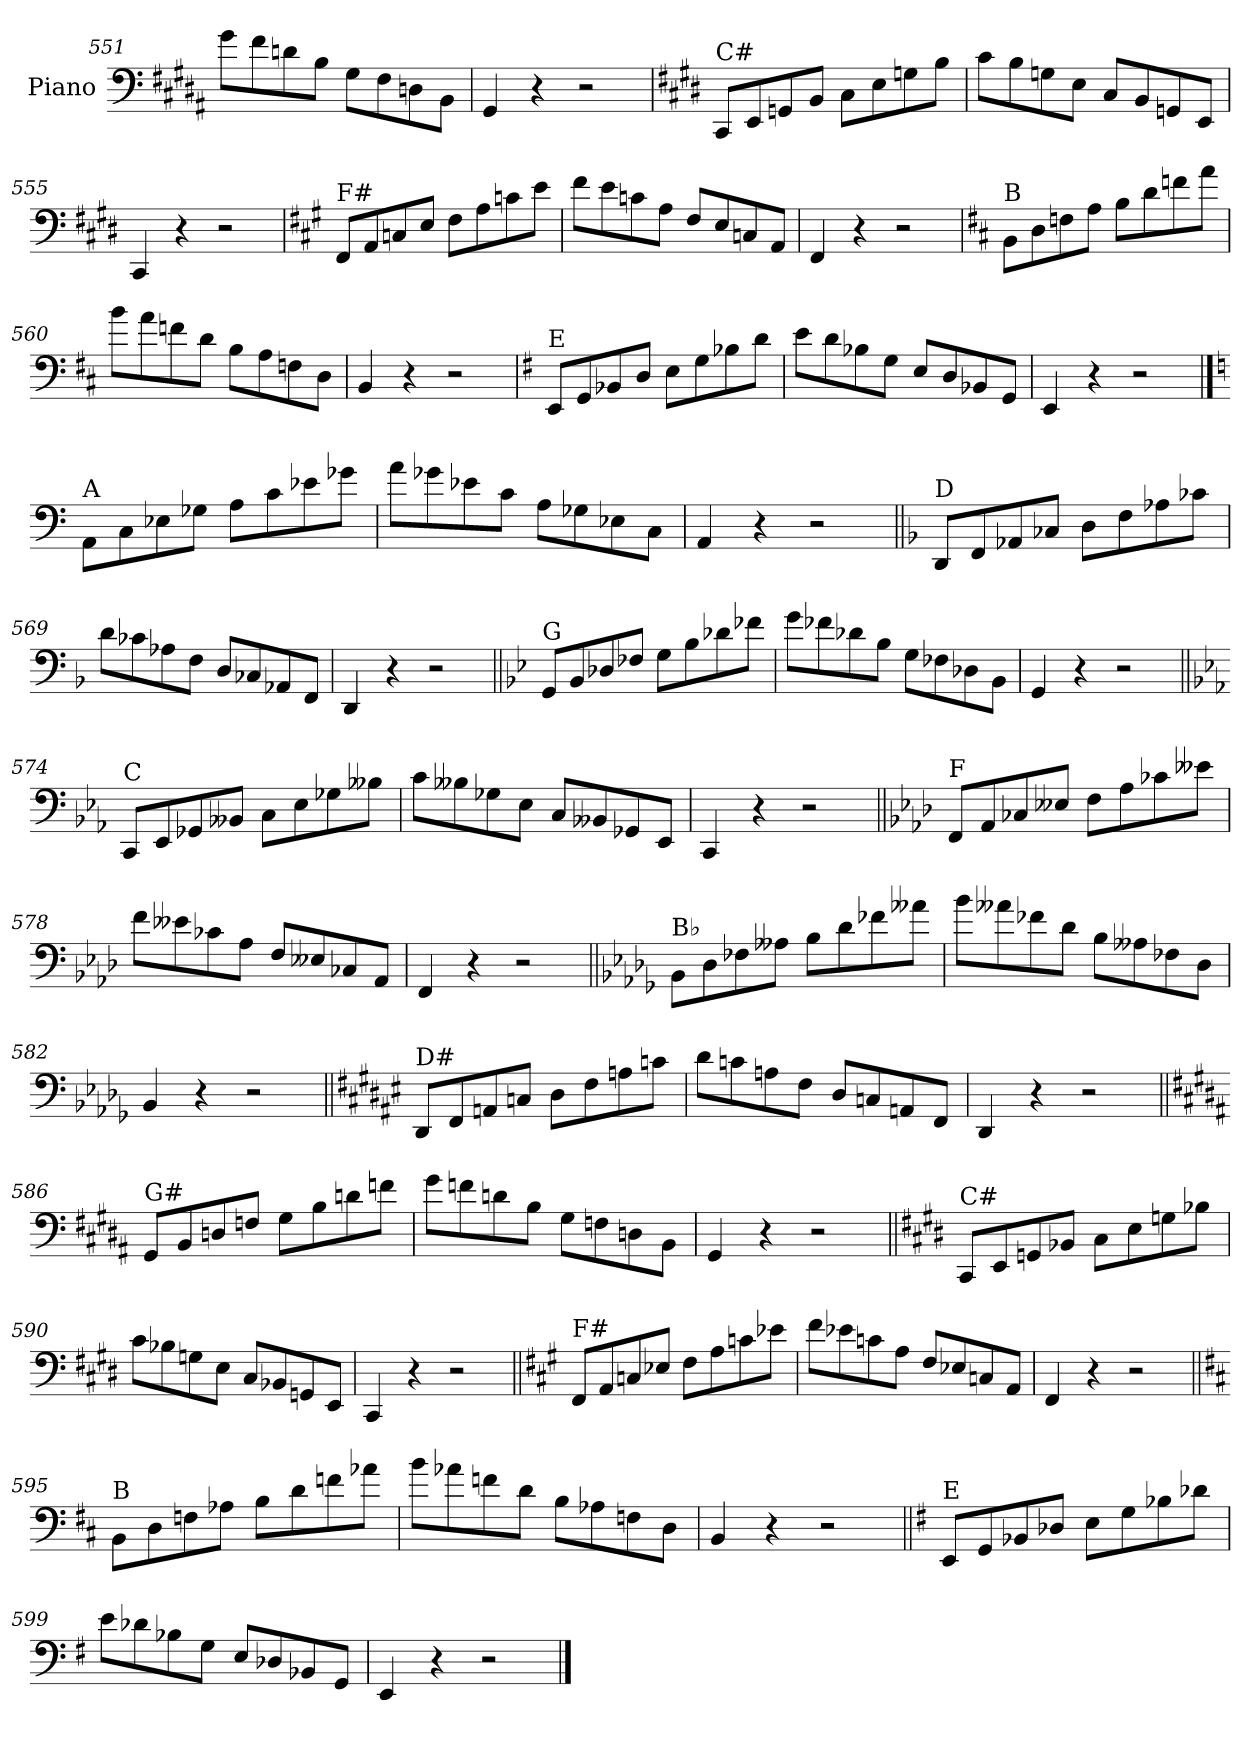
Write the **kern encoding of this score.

**kern
*part1
*staff1
*I"Piano
*I'Pno.
*clefF4
*k[f#c#g#d#a#]
=551
8g#\L
8f#\
8dn\
8B\J
8G#\L
8F#\
8Dn\
8BB\J
=552
4GG#/
4r
2r
!!LO:LB:g=z
=553
*k[f#c#g#d#]
!LO:TX:a:t=C#
8CC#/L
8EE/
8GGn/
8BB/J
8C#\L
8E\
8Gn\
8B\J
=554
8c#\L
8B\
8Gn\
8E\J
8C#/L
8BB/
8GGn/
8EE/J
=555
4CC#/
4r
2r
=556
*k[f#c#g#]
!LO:TX:a:t=F#
8FF#/L
8AA/
8Cn/
8E/J
8F#\L
8A\
8cn\
8e\J
=557
8f#\L
8e\
8cn\
8A\J
8F#/L
8E/
8Cn/
8AA/J
=558
4FF#/
4r
2r
!!LO:LB:g=z
=559
*k[f#c#]
!LO:TX:a:t=B
8BB\L
8D\
8Fn\
8A\J
8B\L
8d\
8fn\
8a\J
=560
8b\L
8a\
8fn\
8d\J
8B\L
8A\
8Fn\
8D\J
=561
4BB/
4r
2r
=562
*k[f#]
!LO:TX:a:t=E
8EE/L
8GG/
8BB-X/
8D/J
8E\L
8G\
8B-X\
8d\J
=563
8e\L
8d\
8B-X\
8G\J
8E/L
8D/
8BB-X/
8GG/J
=564
4EE/
4r
2r
!!LO:PB:g=z
==565
*k[]
!LO:TX:a:t=A
8AA\L
8C\
8E-X\
8G-X\J
8A\L
8c\
8e-X\
8g-X\J
=566
8a\L
8g-X\
8e-X\
8c\J
8A\L
8G-X\
8E-X\
8C\J
=567
4AA/
4r
2r
=568||
*k[b-]
!LO:TX:a:t=D
8DD/L
8FF/
8AA-X/
8C-X/J
8D\L
8F\
8A-X\
8c-X\J
=569
8d\L
8c-X\
8A-X\
8F\J
8D/L
8C-X/
8AA-X/
8FF/J
=570
4DD/
4r
2r
!!LO:LB:g=z
=571||
*k[b-e-]
!LO:TX:a:t=G
8GG/L
8BB-/
8D-X/
8F-X/J
8G\L
8B-\
8d-X\
8f-X\J
=572
8g\L
8f-X\
8d-X\
8B-\J
8G\L
8F-X\
8D-X\
8BB-\J
=573
4GG/
4r
2r
=574||
*k[b-e-a-]
!LO:TX:a:t=C
8CC/L
8EE-/
8GG-X/
8BB--X/J
8C\L
8E-\
8G-X\
8B--X\J
=575
8c\L
8B--X\
8G-X\
8E-\J
8C/L
8BB--X/
8GG-X/
8EE-/J
=576
4CC/
4r
2r
!!LO:LB:g=z
=577||
*k[b-e-a-d-]
!LO:TX:a:t=F
8FF/L
8AA-/
8C-X/
8E--X/J
8F\L
8A-\
8c-X\
8e--X\J
=578
8f\L
8e--X\
8c-X\
8A-\J
8F/L
8E--X/
8C-X/
8AA-/J
=579
4FF/
4r
2r
=580||
*k[b-e-a-d-g-]
!LO:TX:a:t=B♭
8BB-\L
8D-\
8F-X\
8A--X\J
8B-\L
8d-\
8f-X\
8a--X\J
=581
8b-\L
8a--X\
8f-X\
8d-\J
8B-\L
8A--X\
8F-X\
8D-\J
=582
4BB-/
4r
2r
!!LO:LB:g=z
=583||
*k[f#c#g#d#a#e#]
!LO:TX:a:t=D#
8DD#/L
8FF#/
8AAn/
8Cn/J
8D#\L
8F#\
8An\
8cn\J
=584
8d#\L
8cn\
8An\
8F#\J
8D#/L
8Cn/
8AAn/
8FF#/J
=585
4DD#/
4r
2r
=586||
*k[f#c#g#d#a#]
!LO:TX:a:t=G#
8GG#/L
8BB/
8Dn/
8Fn/J
8G#\L
8B\
8dn\
8fn\J
=587
8g#\L
8fn\
8dn\
8B\J
8G#\L
8Fn\
8Dn\
8BB\J
=588
4GG#/
4r
2r
!!LO:LB:g=z
=589||
*k[f#c#g#d#]
!LO:TX:a:t=C#
8CC#/L
8EE/
8GGn/
8BB-X/J
8C#\L
8E\
8Gn\
8B-X\J
=590
8c#\L
8B-X\
8Gn\
8E\J
8C#/L
8BB-X/
8GGn/
8EE/J
=591
4CC#/
4r
2r
=592||
*k[f#c#g#]
!LO:TX:a:t=F#
8FF#/L
8AA/
8Cn/
8E-X/J
8F#\L
8A\
8cn\
8e-X\J
=593
8f#\L
8e-X\
8cn\
8A\J
8F#/L
8E-X/
8Cn/
8AA/J
=594
4FF#/
4r
2r
!!LO:LB:g=z
=595||
*k[f#c#]
!LO:TX:a:t=B
8BB\L
8D\
8Fn\
8A-X\J
8B\L
8d\
8fn\
8a-X\J
=596
8b\L
8a-X\
8fn\
8d\J
8B\L
8A-X\
8Fn\
8D\J
=597
4BB/
4r
2r
=598||
*k[f#]
!LO:TX:a:t=E
8EE/L
8GG/
8BB-X/
8D-X/J
8E\L
8G\
8B-X\
8d-X\J
=599
8e\L
8d-X\
8B-X\
8G\J
8E/L
8D-X/
8BB-X/
8GG/J
=600
4EE/
4r
2r
==
*-
